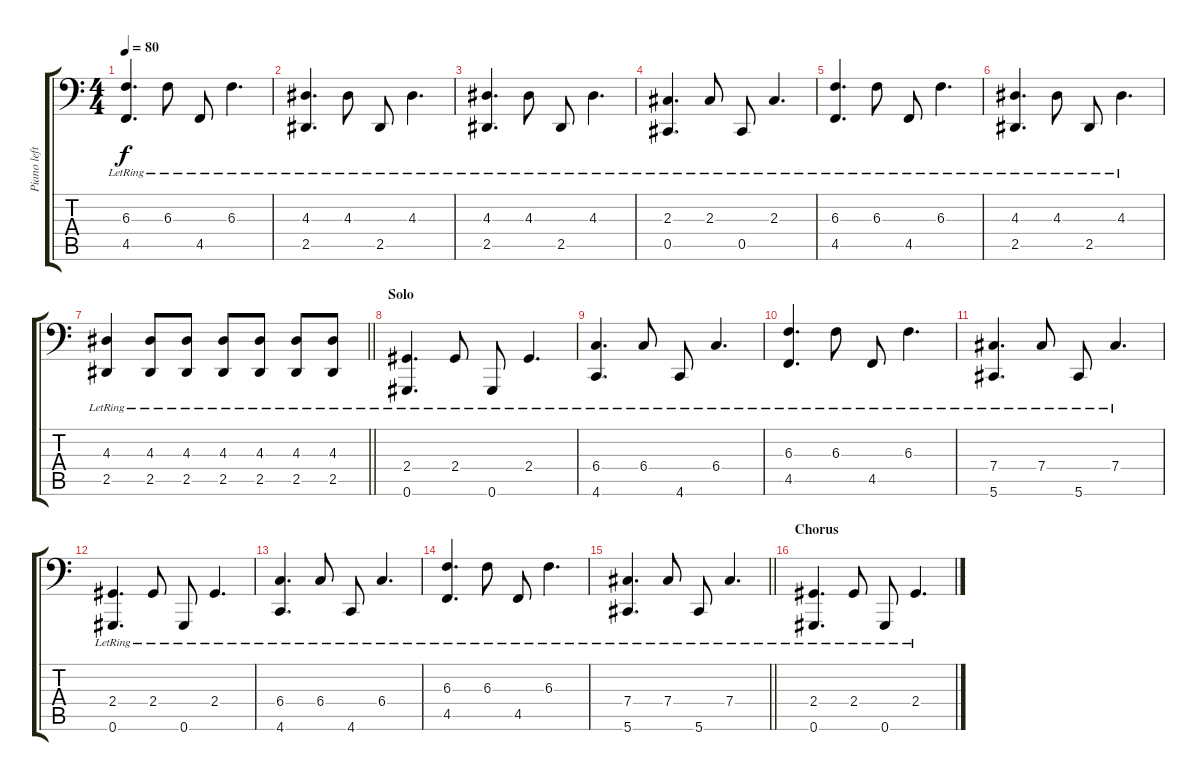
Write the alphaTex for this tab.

\track ("Piano left" "Piano left") {instrument acousticgrandpiano}
\staff {score tabs}
\tuning (Ab3 Eb3 B2 Gb2 Db2 Ab1) {hide}
\ts (4 4)
\tempo 80
\clef f4
\ks c
(6.3{lr} 4.5{lr}).4{d dy f} 6.3{lr}.8 4.5{lr}.8 6.3{lr}.4{d} |
(4.3{lr} 2.5{lr}).4{d} 4.3{lr}.8 2.5{lr}.8 4.3{lr}.4{d} |
(4.3{lr} 2.5{lr}).4{d} 4.3{lr}.8 2.5{lr}.8 4.3{lr}.4{d} |
(2.3{lr} 0.5{lr}).4{d} 2.3{lr}.8 0.5{lr}.8 2.3{lr}.4{d} |
(6.3{lr} 4.5{lr}).4{d} 6.3{lr}.8 4.5{lr}.8 6.3{lr}.4{d} |
(4.3{lr} 2.5{lr}).4{d} 4.3{lr}.8 2.5{lr}.8 4.3{lr}.4{d} |
\barLineRight lightlight
(4.3{lr} 2.5).4 (4.3 2.5{lr}).8 (4.3{lr} 2.5).8 (4.3{lr} 2.5).8 (4.3{lr} 2.5).8 (4.3{lr} 2.5).8 (4.3{lr} 2.5).8 |
\section ("" "Solo")
(2.4{lr} 0.6{lr}).4{d} 2.4{lr}.8 0.6{lr}.8 2.4{lr}.4{d} |
(6.4{lr} 4.6{lr}).4{d} 6.4{lr}.8 4.6{lr}.8 6.4{lr}.4{d} |
(6.3{lr} 4.5{lr}).4{d} 6.3{lr}.8 4.5{lr}.8 6.3{lr}.4{d} |
(7.4{lr} 5.6{lr}).4{d} 7.4{lr}.8 5.6{lr}.8 7.4{lr}.4{d} |
(2.4{lr} 0.6{lr}).4{d} 2.4{lr}.8 0.6{lr}.8 2.4{lr}.4{d} |
(6.4{lr} 4.6{lr}).4{d} 6.4{lr}.8 4.6{lr}.8 6.4{lr}.4{d} |
(6.3{lr} 4.5{lr}).4{d} 6.3{lr}.8 4.5{lr}.8 6.3{lr}.4{d} |
\barLineRight lightlight
(7.4{lr} 5.6{lr}).4{d} 7.4{lr}.8 5.6{lr}.8 7.4{lr}.4{d} |
\section ("" "Chorus")
(2.4{lr} 0.6{lr}).4{d} 2.4{lr}.8 0.6{lr}.8 2.4{lr}.4{d}
